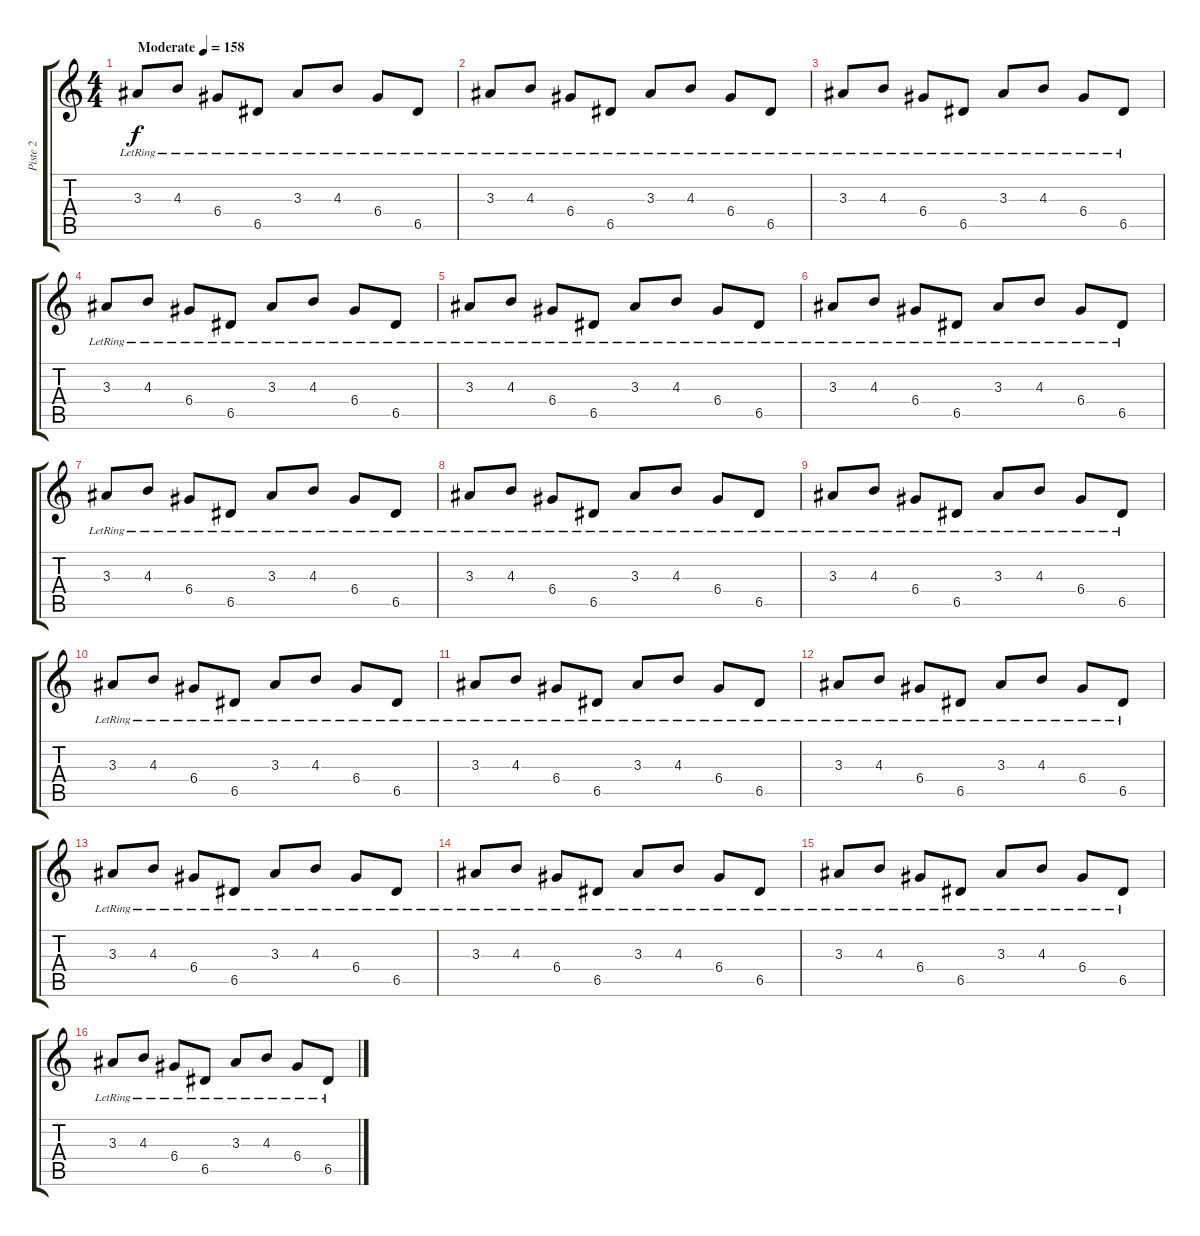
\track ("Piste 2" "Piste 2") {instrument acousticguitarsteel}
\staff {score tabs}
\tuning (E4 B3 G3 D3 A2 E2) {hide}
\ts (4 4)
\tempo (158 "Moderate")
\clef g2
\ks c
3.3{lr}.8{dy f instrument acousticguitarsteel} 4.3{lr}.8 6.4{lr}.8 6.5{lr}.8 3.3{lr}.8 4.3{lr}.8 6.4{lr}.8 6.5{lr}.8 |
3.3{lr}.8 4.3{lr}.8 6.4{lr}.8 6.5{lr}.8 3.3{lr}.8 4.3{lr}.8 6.4{lr}.8 6.5{lr}.8 |
3.3{lr}.8 4.3{lr}.8 6.4{lr}.8 6.5{lr}.8 3.3{lr}.8 4.3{lr}.8 6.4{lr}.8 6.5{lr}.8 |
3.3{lr}.8 4.3{lr}.8 6.4{lr}.8 6.5{lr}.8 3.3{lr}.8 4.3{lr}.8 6.4{lr}.8 6.5{lr}.8 |
3.3{lr}.8 4.3{lr}.8 6.4{lr}.8 6.5{lr}.8 3.3{lr}.8 4.3{lr}.8 6.4{lr}.8 6.5{lr}.8 |
3.3{lr}.8 4.3{lr}.8 6.4{lr}.8 6.5{lr}.8 3.3{lr}.8 4.3{lr}.8 6.4{lr}.8 6.5{lr}.8 |
3.3{lr}.8 4.3{lr}.8 6.4{lr}.8 6.5{lr}.8 3.3{lr}.8 4.3{lr}.8 6.4{lr}.8 6.5{lr}.8 |
3.3{lr}.8 4.3{lr}.8 6.4{lr}.8 6.5{lr}.8 3.3{lr}.8 4.3{lr}.8 6.4{lr}.8 6.5{lr}.8 |
3.3{lr}.8 4.3{lr}.8 6.4{lr}.8 6.5{lr}.8 3.3{lr}.8 4.3{lr}.8 6.4{lr}.8 6.5{lr}.8 |
3.3{lr}.8 4.3{lr}.8 6.4{lr}.8 6.5{lr}.8 3.3{lr}.8 4.3{lr}.8 6.4{lr}.8 6.5{lr}.8 |
3.3{lr}.8 4.3{lr}.8 6.4{lr}.8 6.5{lr}.8 3.3{lr}.8 4.3{lr}.8 6.4{lr}.8 6.5{lr}.8 |
3.3{lr}.8 4.3{lr}.8 6.4{lr}.8 6.5{lr}.8 3.3{lr}.8 4.3{lr}.8 6.4{lr}.8 6.5{lr}.8 |
3.3{lr}.8 4.3{lr}.8 6.4{lr}.8 6.5{lr}.8 3.3{lr}.8 4.3{lr}.8 6.4{lr}.8 6.5{lr}.8 |
3.3{lr}.8 4.3{lr}.8 6.4{lr}.8 6.5{lr}.8 3.3{lr}.8 4.3{lr}.8 6.4{lr}.8 6.5{lr}.8 |
3.3{lr}.8 4.3{lr}.8 6.4{lr}.8 6.5{lr}.8 3.3{lr}.8 4.3{lr}.8 6.4{lr}.8 6.5{lr}.8 |
3.3{lr}.8 4.3{lr}.8 6.4{lr}.8 6.5{lr}.8 3.3{lr}.8 4.3{lr}.8 6.4{lr}.8 6.5{lr}.8
